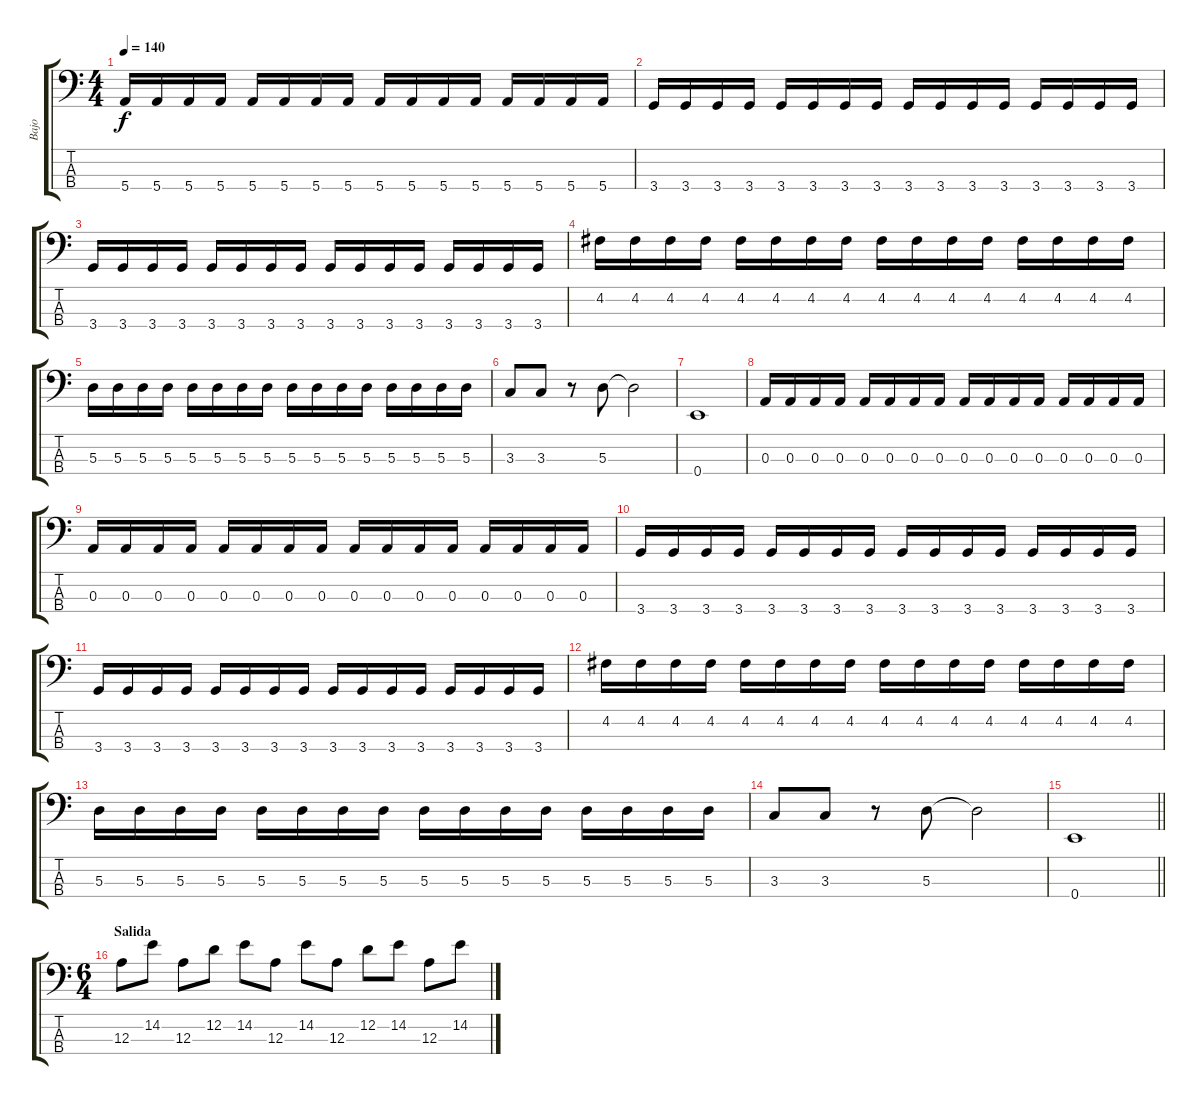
\track ("Bajo" "Bajo") {instrument electricbassfinger}
\staff {score tabs}
\tuning (G2 D2 A1 E1) {hide}
\ts (4 4)
\tempo 140
\clef f4
\ks c
5.4.16{dy f} 5.4.16 5.4.16 5.4.16 5.4.16 5.4.16 5.4.16 5.4.16 5.4.16 5.4.16 5.4.16 5.4.16 5.4.16 5.4.16 5.4.16 5.4.16 |
3.4.16 3.4.16 3.4.16 3.4.16 3.4.16 3.4.16 3.4.16 3.4.16 3.4.16 3.4.16 3.4.16 3.4.16 3.4.16 3.4.16 3.4.16 3.4.16 |
3.4.16 3.4.16 3.4.16 3.4.16 3.4.16 3.4.16 3.4.16 3.4.16 3.4.16 3.4.16 3.4.16 3.4.16 3.4.16 3.4.16 3.4.16 3.4.16 |
4.2.16 4.2.16 4.2.16 4.2.16 4.2.16 4.2.16 4.2.16 4.2.16 4.2.16 4.2.16 4.2.16 4.2.16 4.2.16 4.2.16 4.2.16 4.2.16 |
5.3.16 5.3.16 5.3.16 5.3.16 5.3.16 5.3.16 5.3.16 5.3.16 5.3.16 5.3.16 5.3.16 5.3.16 5.3.16 5.3.16 5.3.16 5.3.16 |
3.3.8 3.3.8 r.8 5.3.8 5.3{t}.2 |
0.4.1 |
0.3.16 0.3.16 0.3.16 0.3.16 0.3.16 0.3.16 0.3.16 0.3.16 0.3.16 0.3.16 0.3.16 0.3.16 0.3.16 0.3.16 0.3.16 0.3.16 |
0.3.16 0.3.16 0.3.16 0.3.16 0.3.16 0.3.16 0.3.16 0.3.16 0.3.16 0.3.16 0.3.16 0.3.16 0.3.16 0.3.16 0.3.16 0.3.16 |
3.4.16 3.4.16 3.4.16 3.4.16 3.4.16 3.4.16 3.4.16 3.4.16 3.4.16 3.4.16 3.4.16 3.4.16 3.4.16 3.4.16 3.4.16 3.4.16 |
3.4.16 3.4.16 3.4.16 3.4.16 3.4.16 3.4.16 3.4.16 3.4.16 3.4.16 3.4.16 3.4.16 3.4.16 3.4.16 3.4.16 3.4.16 3.4.16 |
4.2.16 4.2.16 4.2.16 4.2.16 4.2.16 4.2.16 4.2.16 4.2.16 4.2.16 4.2.16 4.2.16 4.2.16 4.2.16 4.2.16 4.2.16 4.2.16 |
5.3.16 5.3.16 5.3.16 5.3.16 5.3.16 5.3.16 5.3.16 5.3.16 5.3.16 5.3.16 5.3.16 5.3.16 5.3.16 5.3.16 5.3.16 5.3.16 |
3.3.8 3.3.8 r.8 5.3.8 5.3{t}.2 |
\barLineRight lightlight
0.4.1 |
\ts (6 4)
\section ("" "Salida")
12.3.8 14.2.8 12.3.8 12.2.8 14.2.8 12.3.8 14.2.8 12.3.8 12.2.8 14.2.8 12.3.8 14.2.8
